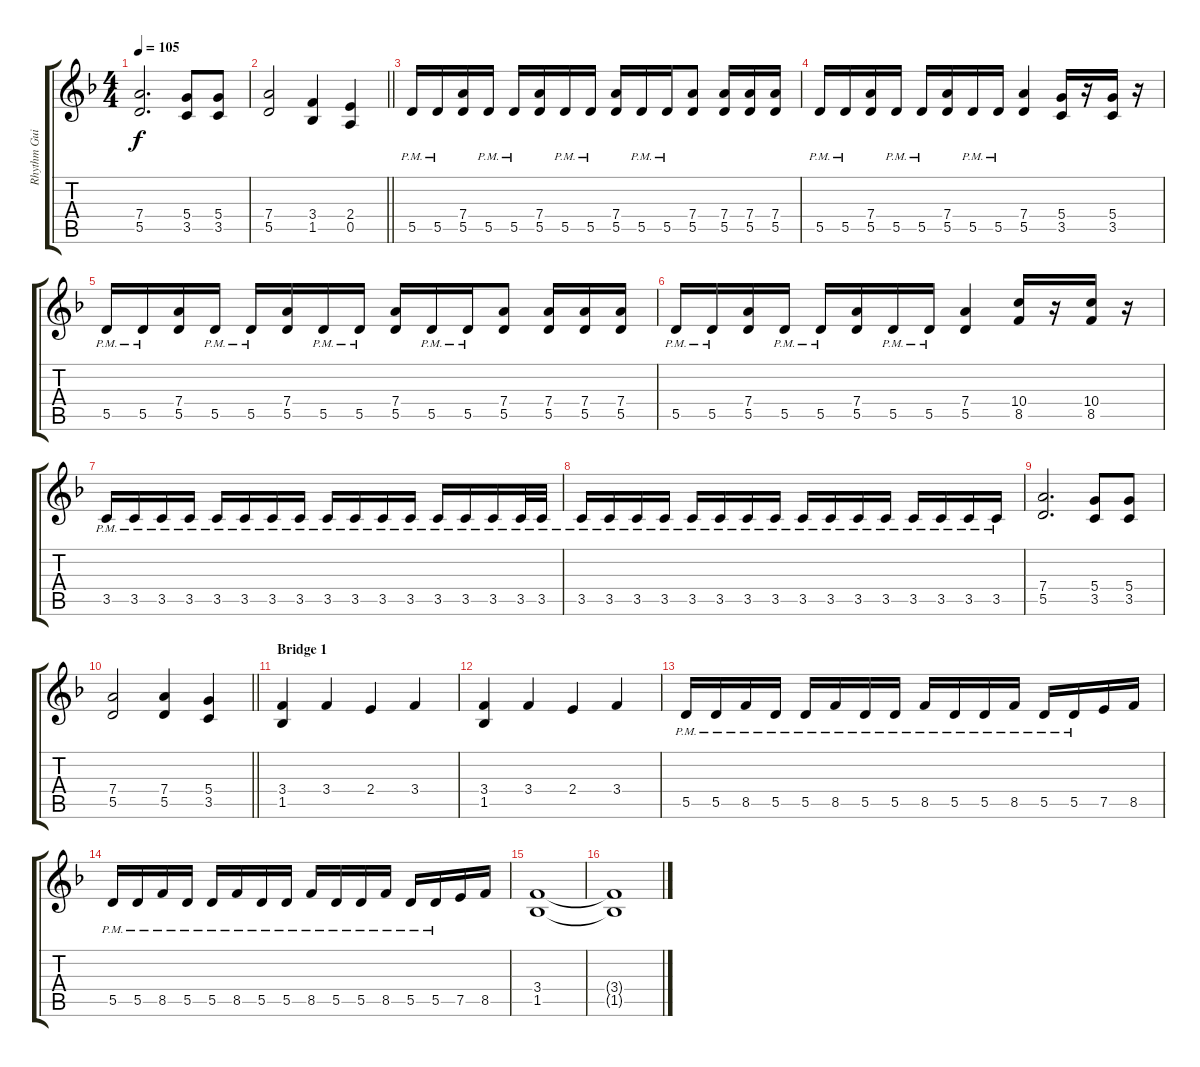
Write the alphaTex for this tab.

\track ("Rhythm Guitar 2: Niklas Dahlin" "Rhythm Gui") {instrument distortionguitar}
\staff {score tabs}
\tuning (E4 B3 G3 D3 A2 E2) {hide}
\ts (4 4)
\tempo 105
\clef g2
\ks dminor
(7.4 5.5).2{d dy f} (5.4 3.5).8 (5.4 3.5).8 |
\barLineRight lightlight
(7.4 5.5).2 (3.4 1.5).4 (2.4 0.5).4 |
5.5{pm}.16 5.5{pm}.16 (7.4 5.5).16 5.5{pm}.16 5.5{pm}.16 (7.4 5.5).16 5.5{pm}.16 5.5{pm}.16 (7.4 5.5).16 5.5{pm}.16 5.5{pm}.16 (7.4 5.5).8 (7.4 5.5).16 (7.4 5.5).16 (7.4 5.5).16 |
5.5{pm}.16 5.5{pm}.16 (7.4 5.5).16 5.5{pm}.16 5.5{pm}.16 (7.4 5.5).16 5.5{pm}.16 5.5{pm}.16 (7.4 5.5).4 (5.4 3.5).16 r.16 (5.4 3.5).16 r.16 |
5.5{pm}.16 5.5{pm}.16 (7.4 5.5).16 5.5{pm}.16 5.5{pm}.16 (7.4 5.5).16 5.5{pm}.16 5.5{pm}.16 (7.4 5.5).16 5.5{pm}.16 5.5{pm}.16 (7.4 5.5).8 (7.4 5.5).16 (7.4 5.5).16 (7.4 5.5).16 |
5.5{pm}.16 5.5{pm}.16 (7.4 5.5).16 5.5{pm}.16 5.5{pm}.16 (7.4 5.5).16 5.5{pm}.16 5.5{pm}.16 (7.4 5.5).4 (10.4 8.5).16 r.16 (10.4 8.5).16 r.16 |
3.5{pm}.16 3.5{pm}.16 3.5{pm}.16 3.5{pm}.16 3.5{pm}.16 3.5{pm}.16 3.5{pm}.16 3.5{pm}.16 3.5{pm}.16 3.5{pm}.16 3.5{pm}.16 3.5{pm}.16 3.5{pm}.16 3.5{pm}.16 3.5{pm}.16 3.5{pm}.32 3.5{pm}.32 |
3.5{pm}.16 3.5{pm}.16 3.5{pm}.16 3.5{pm}.16 3.5{pm}.16 3.5{pm}.16 3.5{pm}.16 3.5{pm}.16 3.5{pm}.16 3.5{pm}.16 3.5{pm}.16 3.5{pm}.16 3.5{pm}.16 3.5{pm}.16 3.5{pm}.16 3.5{pm}.16 |
(7.4 5.5).2{d} (5.4 3.5).8 (5.4 3.5).8 |
\barLineRight lightlight
(7.4 5.5).2 (7.4 5.5).4 (5.4 3.5).4 |
\section ("" "Bridge 1")
(3.4 1.5).4 3.4.4 2.4.4 3.4.4 |
(3.4 1.5).4 3.4.4 2.4.4 3.4.4 |
5.5{pm}.16 5.5{pm}.16 8.5{pm}.16 5.5{pm}.16 5.5{pm}.16 8.5{pm}.16 5.5{pm}.16 5.5{pm}.16 8.5{pm}.16 5.5{pm}.16 5.5{pm}.16 8.5{pm}.16 5.5{pm}.16 5.5{pm}.16 7.5.16 8.5.16 |
5.5{pm}.16 5.5{pm}.16 8.5{pm}.16 5.5{pm}.16 5.5{pm}.16 8.5{pm}.16 5.5{pm}.16 5.5{pm}.16 8.5{pm}.16 5.5{pm}.16 5.5{pm}.16 8.5{pm}.16 5.5{pm}.16 5.5{pm}.16 7.5.16 8.5.16 |
(3.4 1.5).1 |
(3.4{t} 1.5{t}).1
